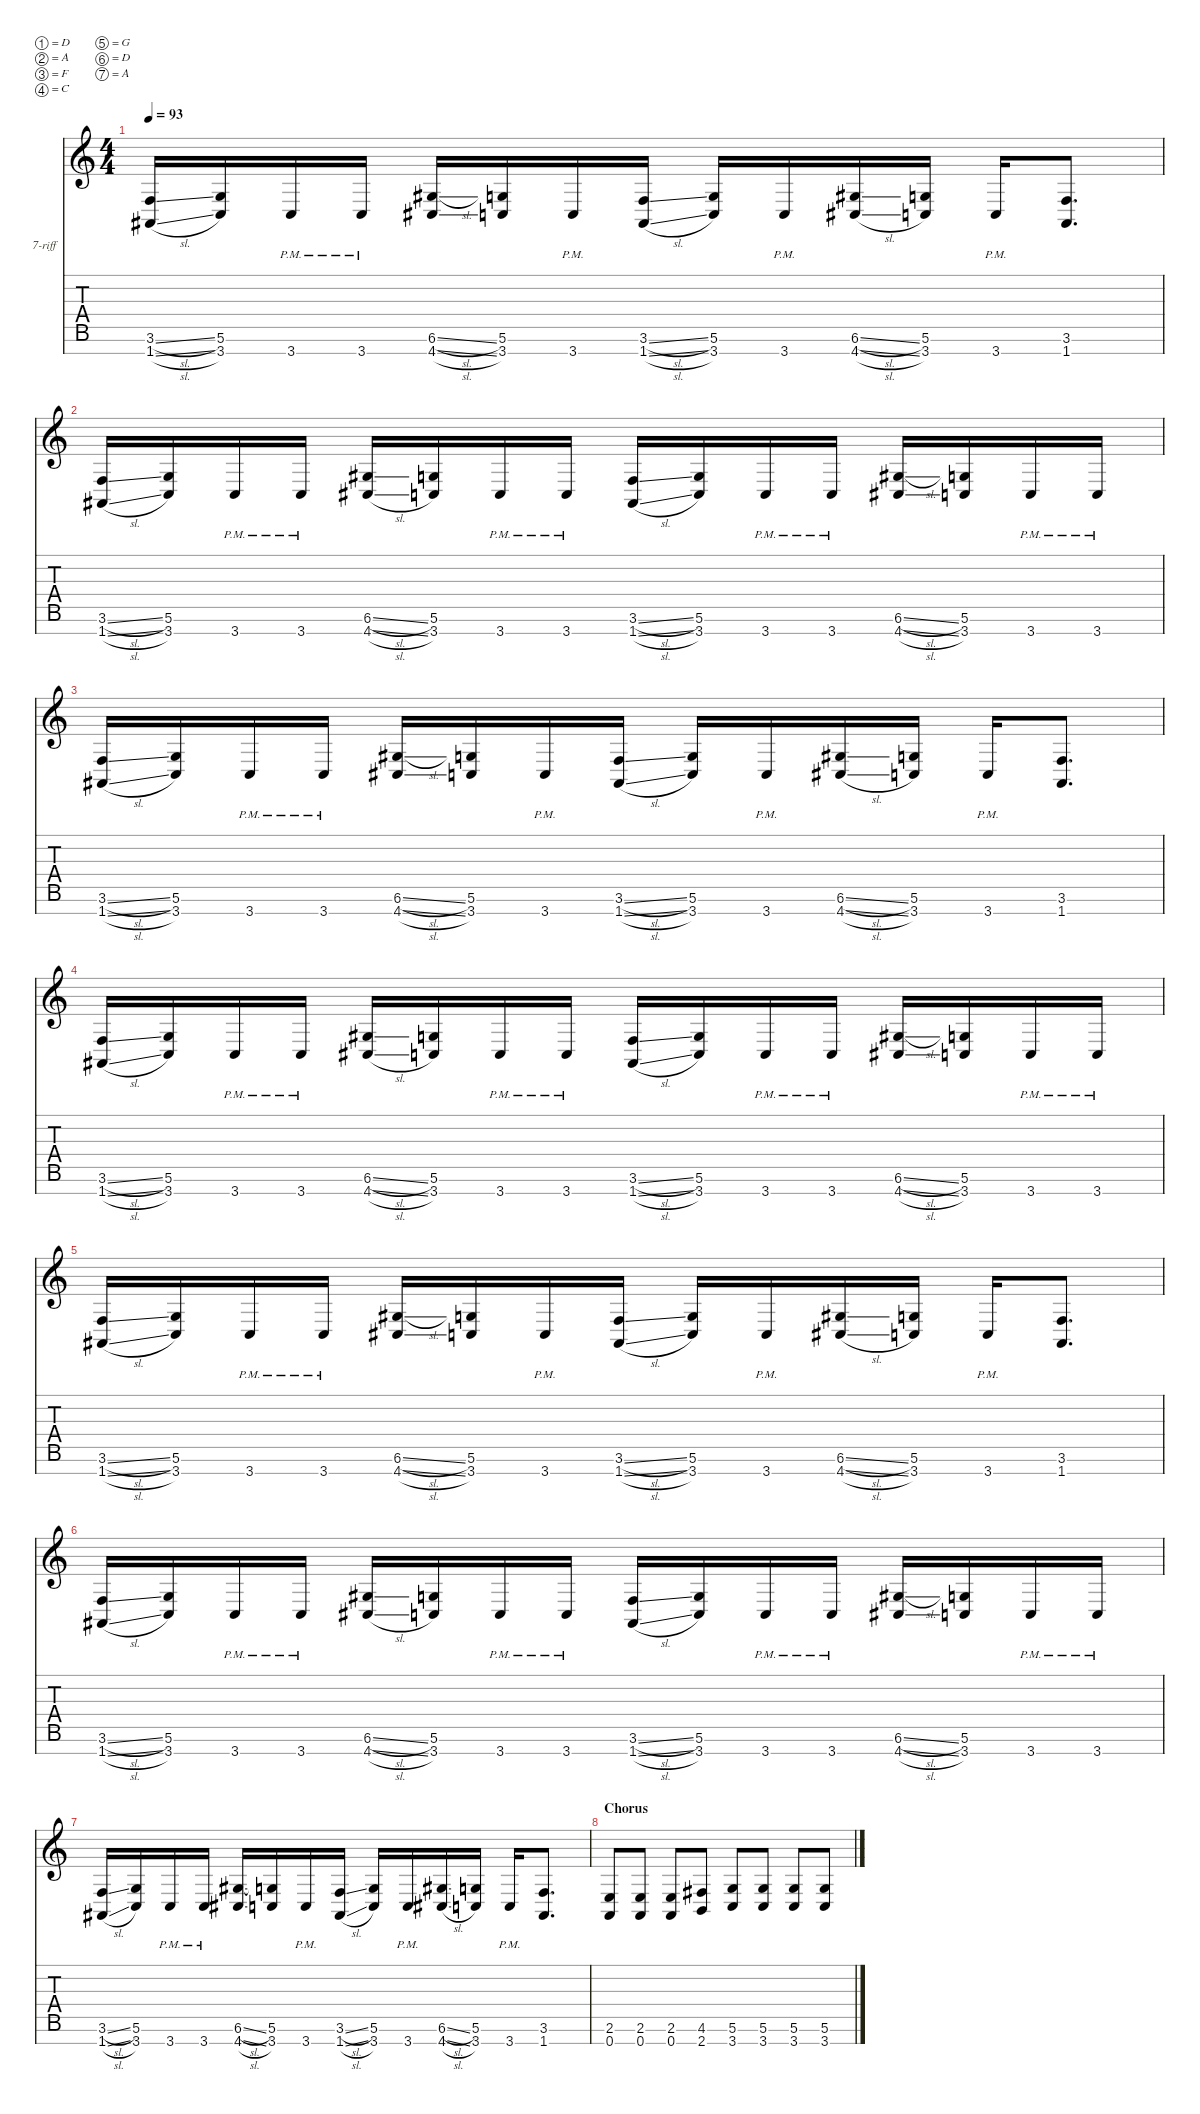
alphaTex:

\defaultSystemsLayout 4
\hideDynamics
\bracketExtendMode nobrackets
\firstSystemTrackNameOrientation horizontal
\otherSystemsTrackNameOrientation horizontal
\track ("7-riff" "7-riff") {solo instrument distortionguitar}
\staff {score tabs}
\tuning (D4 A3 F3 C3 G2 D2 A1)
\ts (4 4)
\scale
0.957726
\tempo 93
\accidentals auto
\clef g2
\ottava regular
\simile none
\ks c
(3.6{sl} 1.7{sl acc #}).16{dy f beam Up} (5.6 3.7).16{beam Up} 3.7{pm}.16{beam Up} 3.7{pm}.16{beam Up} (4.7{sl acc #} 6.6{sl acc #}).16{beam Up} (3.7 5.6).16{beam Up} 3.7{pm}.16{beam Up} (3.6{sl} 1.7{sl acc #}).16{beam Up} (5.6 3.7).16{beam Up} 3.7{pm}.16{beam Up} (6.6{sl acc #} 4.7{sl acc #}).16{beam Up} (5.6 3.7).16{beam Up} 3.7{pm}.16{beam Up} (3.6 1.7{acc #}).8{d beam Up} |
\scale
0.957726 (3.6{sl} 1.7{sl acc #}).16{beam Up} (5.6 3.7).16{beam Up} 3.7{pm}.16{beam Up} 3.7{pm}.16{beam Up} (6.6{sl acc #} 4.7{sl acc #}).16{beam Up} (5.6 3.7).16{beam Up} 3.7{pm}.16{beam Up} 3.7{pm}.16{beam Up} (3.6{sl} 1.7{sl acc #}).16{beam Up} (5.6 3.7).16{beam Up} 3.7{pm}.16{beam Up} 3.7{pm}.16{beam Up} (4.7{sl acc #} 6.6{sl acc #}).16{beam Up} (3.7 5.6).16{beam Up} 3.7{pm}.16{beam Up} 3.7{pm}.16{beam Up} |
\scale
0.96299 (3.6{sl} 1.7{sl acc #}).16{beam Up} (5.6 3.7).16{beam Up} 3.7{pm}.16{beam Up} 3.7{pm}.16{beam Up} (4.7{sl acc #} 6.6{sl acc #}).16{beam Up} (3.7 5.6).16{beam Up} 3.7{pm}.16{beam Up} (3.6{sl} 1.7{sl acc #}).16{beam Up} (5.6 3.7).16{beam Up} 3.7{pm}.16{beam Up} (6.6{sl acc #} 4.7{sl acc #}).16{beam Up} (5.6 3.7).16{beam Up} 3.7{pm}.16{beam Up} (3.6 1.7{acc #}).8{d beam Up} |
\scale
0.96299 (3.6{sl} 1.7{sl acc #}).16{beam Up} (5.6 3.7).16{beam Up} 3.7{pm}.16{beam Up} 3.7{pm}.16{beam Up} (6.6{sl acc #} 4.7{sl acc #}).16{beam Up} (5.6 3.7).16{beam Up} 3.7{pm}.16{beam Up} 3.7{pm}.16{beam Up} (3.6{sl} 1.7{sl acc #}).16{beam Up} (5.6 3.7).16{beam Up} 3.7{pm}.16{beam Up} 3.7{pm}.16{beam Up} (4.7{sl acc #} 6.6{sl acc #}).16{beam Up} (3.7 5.6).16{beam Up} 3.7{pm}.16{beam Up} 3.7{pm}.16{beam Up} |
\scale
1.10577 (3.6{sl} 1.7{sl acc #}).16{beam Up} (5.6 3.7).16{beam Up} 3.7{pm}.16{beam Up} 3.7{pm}.16{beam Up} (4.7{sl acc #} 6.6{sl acc #}).16{beam Up} (3.7 5.6).16{beam Up} 3.7{pm}.16{beam Up} (3.6{sl} 1.7{sl acc #}).16{beam Up} (5.6 3.7).16{beam Up} 3.7{pm}.16{beam Up} (6.6{sl acc #} 4.7{sl acc #}).16{beam Up} (5.6 3.7).16{beam Up} 3.7{pm}.16{beam Up} (3.6 1.7{acc #}).8{d beam Up} |
\scale
0.957726 (3.6{sl} 1.7{sl acc #}).16{beam Up} (5.6 3.7).16{beam Up} 3.7{pm}.16{beam Up} 3.7{pm}.16{beam Up} (6.6{sl acc #} 4.7{sl acc #}).16{beam Up} (5.6 3.7).16{beam Up} 3.7{pm}.16{beam Up} 3.7{pm}.16{beam Up} (3.6{sl} 1.7{sl acc #}).16{beam Up} (5.6 3.7).16{beam Up} 3.7{pm}.16{beam Up} 3.7{pm}.16{beam Up} (4.7{sl acc #} 6.6{sl acc #}).16{beam Up} (3.7 5.6).16{beam Up} 3.7{pm}.16{beam Up} 3.7{pm}.16{beam Up} |
\scale
0.957726 (3.6{sl} 1.7{sl acc #}).16{beam Up} (5.6 3.7).16{beam Up} 3.7{pm}.16{beam Up} 3.7{pm}.16{beam Up} (4.7{sl acc #} 6.6{sl acc #}).16{beam Up} (3.7 5.6).16{beam Up} 3.7{pm}.16{beam Up} (3.6{sl} 1.7{sl acc #}).16{beam Up} (5.6 3.7).16{beam Up} 3.7{pm}.16{beam Up} (6.6{sl acc #} 4.7{sl acc #}).16{beam Up} (5.6 3.7).16{beam Up} 3.7{pm}.16{beam Up} (3.6 1.7{acc #}).8{d beam Up} |
\section ("" "Chorus")
\scale
0.978779 (2.6 0.7).8{beam Up} (2.6 0.7).8{beam Up} (2.6 0.7).8{beam Up} (4.6{acc #} 2.7).8{beam Up} (5.6 3.7).8{beam Up} (5.6 3.7).8{beam Up} (5.6 3.7).8{beam Up} (5.6 3.7).8{beam Up}
